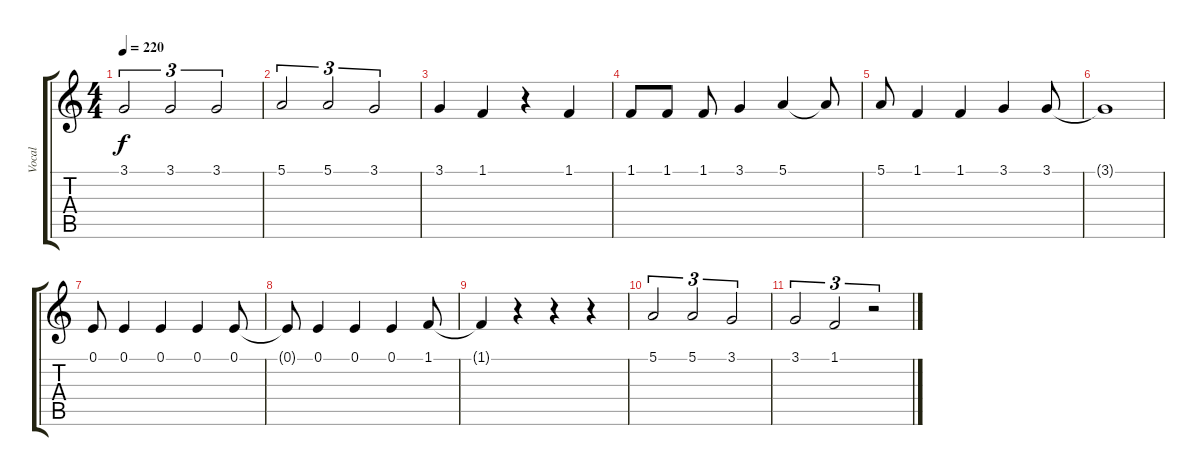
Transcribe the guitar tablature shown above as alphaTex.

\track ("Vocal" "Vocal") {instrument synthbrass1}
\staff {score tabs}
\tuning (E4 B3 G3 D3 A2 D2) {hide}
\ts (4 4)
\tempo 220
\clef g2
\ks c
3.1.2{tu (3 2) dy f} 3.1.2{tu (3 2)} 3.1.2{tu (3 2)} |
5.1.2{tu (3 2)} 5.1.2{tu (3 2)} 3.1.2{tu (3 2)} |
3.1.4 1.1.4 r.4 1.1.4 |
1.1.8 1.1.8 1.1.8 3.1.4 5.1.4 5.1{t}.8 |
5.1.8 1.1.4 1.1.4 3.1.4 3.1.8 |
3.1{t}.1 |
0.1.8 0.1.4 0.1.4 0.1.4 0.1.8 |
0.1{t}.8 0.1.4 0.1.4 0.1.4 1.1.8 |
1.1{t}.4 r.4 r.4 r.4 |
5.1.2{tu (3 2)} 5.1.2{tu (3 2)} 3.1.2{tu (3 2)} |
3.1.2{tu (3 2)} 1.1.2{tu (3 2)} r.2{tu (3 2)}
